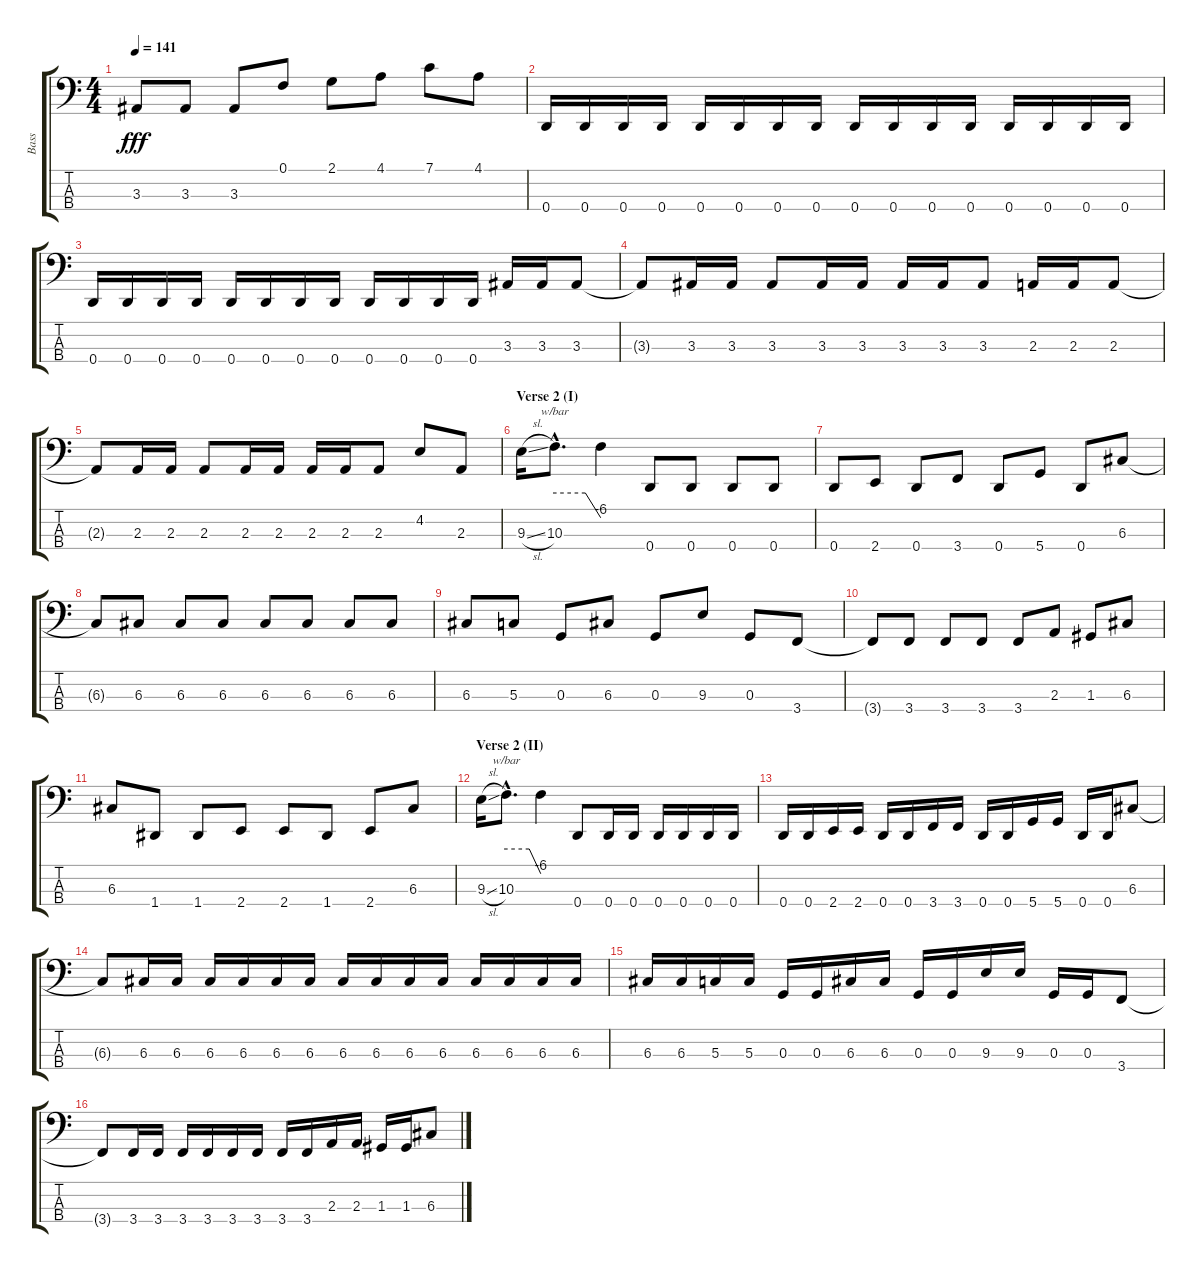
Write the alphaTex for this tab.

\track ("Bass" "Bass") {instrument electricbasspick}
\staff {score tabs}
\tuning (F2 C2 G1 D1) {hide}
\ts (4 4)
\tempo 141
\clef f4
\ks c
3.3{t}.8{dy fff} 3.3.8 3.3.8 0.1.8 2.1.8 4.1.8 7.1.8 4.1.8 |
0.4.16 0.4.16 0.4.16 0.4.16 0.4.16 0.4.16 0.4.16 0.4.16 0.4.16 0.4.16 0.4.16 0.4.16 0.4.16 0.4.16 0.4.16 0.4.16 |
0.4.16 0.4.16 0.4.16 0.4.16 0.4.16 0.4.16 0.4.16 0.4.16 0.4.16 0.4.16 0.4.16 0.4.16 3.3.16 3.3.16 3.3.8 |
3.3{t}.8 3.3.16 3.3.16 3.3.8 3.3.16 3.3.16 3.3.16 3.3.16 3.3.8 2.3.16 2.3.16 2.3.8 |
2.3{t}.8 2.3.16 2.3.16 2.3.8 2.3.16 2.3.16 2.3.16 2.3.16 2.3.8 4.2.8 2.3.8 |
\section ("" "Verse 2 (I)")
9.3{sl}.16 10.3{hac}.8{d tbe (custom default 0 0 40 0 60 -24)} 10.3{t}.4 0.4.8 0.4.8 0.4.8 0.4.8 |
0.4.8 2.4.8 0.4.8 3.4.8 0.4.8 5.4.8 0.4.8 6.3.8 |
6.3{t}.8 6.3.8 6.3.8 6.3.8 6.3.8 6.3.8 6.3.8 6.3.8 |
6.3.8 5.3.8 0.3.8 6.3.8 0.3.8 9.3.8 0.3.8 3.4.8 |
3.4{t}.8 3.4.8 3.4.8 3.4.8 3.4.8 2.3.8 1.3.8 6.3.8 |
6.3.8 1.4.8 1.4.8 2.4.8 2.4.8 1.4.8 2.4.8 6.3.8 |
\section ("" "Verse 2 (II)")
9.3{sl}.16 10.3{hac}.8{d tbe (custom default 0 0 40 0 60 -24)} 10.3{t}.4 0.4.8 0.4.16 0.4.16 0.4.16 0.4.16 0.4.16 0.4.16 |
0.4.16 0.4.16 2.4.16 2.4.16 0.4.16 0.4.16 3.4.16 3.4.16 0.4.16 0.4.16 5.4.16 5.4.16 0.4.16 0.4.16 6.3.8 |
6.3{t}.8 6.3.16 6.3.16 6.3.16 6.3.16 6.3.16 6.3.16 6.3.16 6.3.16 6.3.16 6.3.16 6.3.16 6.3.16 6.3.16 6.3.16 |
6.3.16 6.3.16 5.3.16 5.3.16 0.3.16 0.3.16 6.3.16 6.3.16 0.3.16 0.3.16 9.3.16 9.3.16 0.3.16 0.3.16 3.4.8 |
3.4{t}.8 3.4.16 3.4.16 3.4.16 3.4.16 3.4.16 3.4.16 3.4.16 3.4.16 2.3.16 2.3.16 1.3.16 1.3.16 6.3.8
